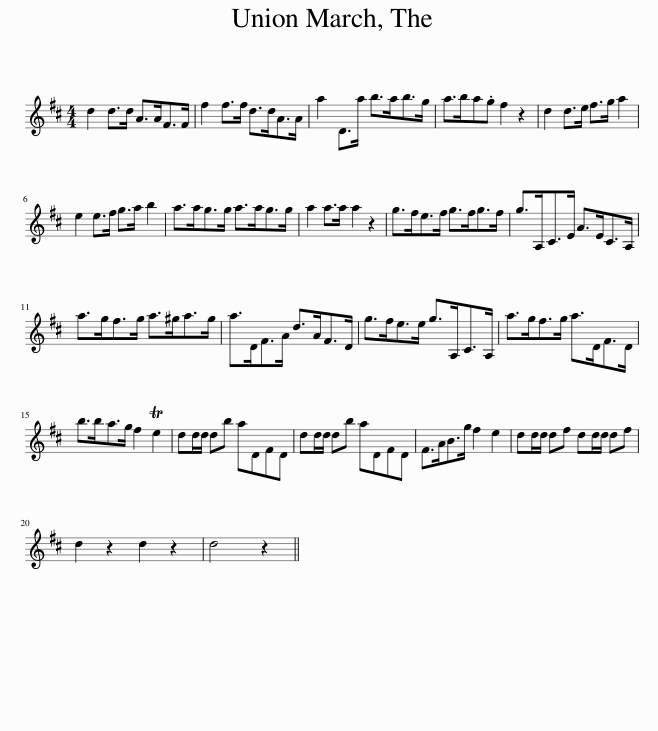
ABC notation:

X:1
L:1/8
M:4/4
I:linebreak $
K:D
V:1 treble
V:1
 d2 d>d A>AF>F | f2 f>f d>dA>A | a2 D>a b>ab>g | a>ba.g f2 z2 | d2 d>e f>g a2 |$ %5
 e2 e>f g>a b2 | a>ag>g a>ag>g | a2 a>a a2 z2 | g>fe>f g>fg>f | g>A,C>E A>EC>A, |$ %10
 a>gf>g a>^ga>g | a>DF>A d>AF>D | g>fe>e g>A,C>A, | a>gf>g a>DF>D |$ b>ba>g f2 Te2 | %15
 dd/d/ db aDFD | dd/d/ db aDFD | F>AB>g f2 e2 | dd/d/ df dd/d/ df |$ d2 z2 d2 z2 | %20
 d4 z2 || %21
